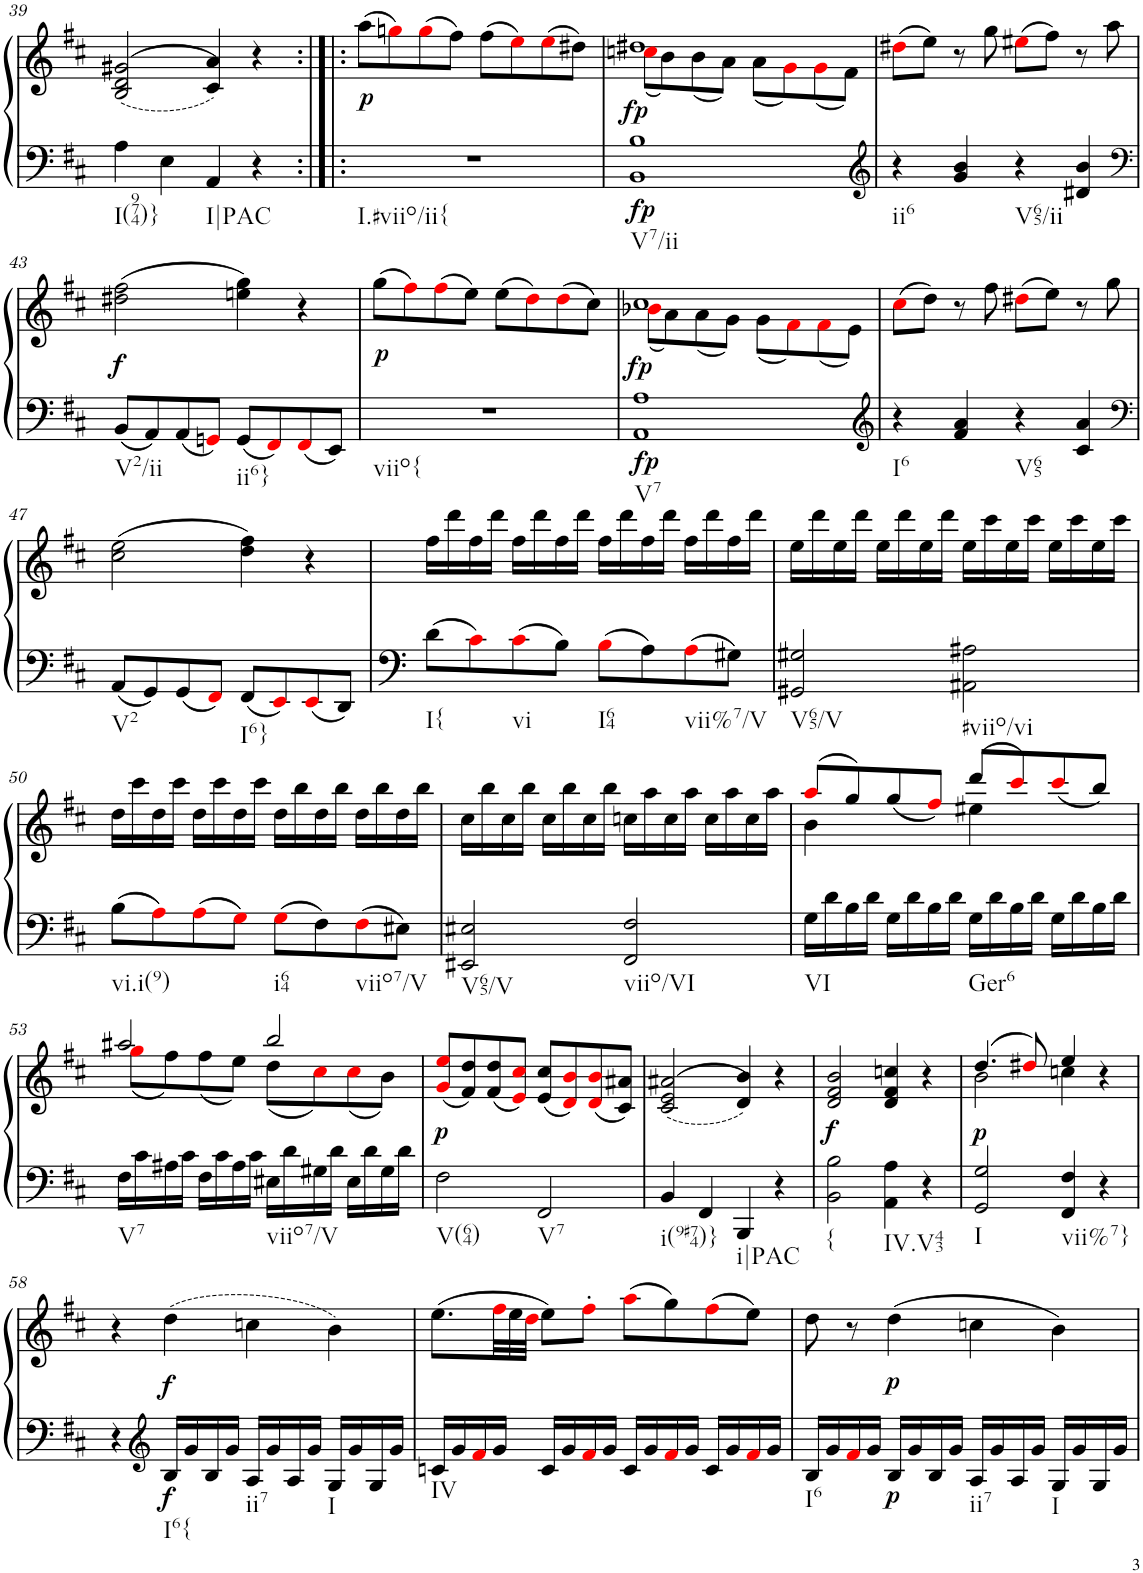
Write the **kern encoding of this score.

**kern	**kern	**dynam
*part1	*part1	*part1
*staff2	*staff1	*staff1/2
*I"Piano, Piano right	*	*
*I'Pno.	*	*
!!LO:PB:g=z
*clefF4	*clefG2	*
*k[f#c#]	*k[f#c#]	*
*M4/4	*M4/4	*
*met(c)	*met(c)	*
=39	=39	=39
!LO:TX:b:t=I(974)}	!	!
4A\	(>(2B/ 2d/ 2g#X/	.
4E\	.	.
!LO:TX:b:t=I|PAC	!	!
4AA/	4c#/ 4a/))	.
4r	4r	.
=40:|!|:	=40:|!|:	=40:|!|:
!LO:TX:b:t=I.#viio/ii{	!	!
!	!	!LO:DY:b
1r	(8aa\L	p
.	8ggni\)	.
.	(8ggi\	.
.	8ff#\J)	.
.	(8ff#\L	.
.	8eei\)	.
.	(8eei\	.
.	8dd#X\J)	.
=41	=41	=41
*	*^	*
!LO:TX:b:t=V7/ii	!	!	!
!	!	!	!LO:DY:b=2
!	!	!	!LO:DY:n=1:b
1BB 1B	1dd#X	(8ccni\L	fp fp
.	.	8b\)	.
.	.	(8b\	.
.	.	8a\J)	.
.	.	(8a\L	.
.	.	8gi\)	.
.	.	(8gi\	.
.	.	8f#\J)	.
*	*v	*v	*
=42	=42	=42
*clefG2	*	*
*	*^	*
!LO:TX:b:t=ii6	!	!	!
*	*v	*v	*
4r	(8dd#Xi\L	.
.	8ee\J)	.
4g/ 4b/	8r	.
.	8gg\	.
!LO:TX:b:t=V65/ii	!	!
4r	(8ee#Xi\L	.
.	8ff#\J)	.
4d#X/ 4b/	8r	.
.	8aa\	.
!!LO:LB:g=z
=43	=43	=43
*clefF4	*	*
!LO:TX:b:t=V2/ii	!	!
!	!	!LO:DY:b
8BB/L	(2dd#X\ 2ff#\	f
8AA/	.	.
8AA/	.	.
8GGni/J	.	.
!LO:TX:b:t=ii6}	!	!
8GG/L	4een\ 4gg\)	.
8FF#i/	.	.
8FF#i/	4r	.
8EE/J	.	.
=44	=44	=44
!LO:TX:b:t=viio{	!	!
!	!	!LO:DY:b
1r	(8gg\L	p
.	8ff#i\)	.
.	(8ff#i\	.
.	8ee\J)	.
.	(8ee\L	.
.	8ddi\)	.
.	(8ddi\	.
.	8cc#\J)	.
=45	=45	=45
*	*^	*
!LO:TX:b:t=V7	!	!	!
!	!	!	!LO:DY:b=2
!	!	!	!LO:DY:n=1:b
1AA 1A	1cc#	(8b-Xi\L	fp fp
.	.	8a\)	.
.	.	(8a\	.
.	.	8g\J)	.
.	.	(8g\L	.
.	.	8f#i\)	.
.	.	(8f#i\	.
.	.	8e\J)	.
*	*v	*v	*
=46	=46	=46
*clefG2	*	*
*	*^	*
!LO:TX:b:t=I6	!	!	!
*	*v	*v	*
4r	(8cc#i\L	.
.	8dd\J)	.
4f#/ 4a/	8r	.
.	8ff#\	.
!LO:TX:b:t=V65	!	!
4r	(8dd#Xi\L	.
.	8ee\J)	.
4c#/ 4a/	8r	.
.	8gg\	.
!!LO:LB:g=z
=47	=47	=47
*clefF4	*	*
!LO:TX:b:t=V2	!	!
8AA/L	(2cc#\ 2ee\	.
8GG/	.	.
8GG/	.	.
8FF#i/J	.	.
!LO:TX:b:t=I6}	!	!
8FF#/L	4dd\ 4ff#\)	.
8EEi/	.	.
8EEi/	4r	.
8DD/J	.	.
=48	=48	=48
!LO:TX:b:t=I{	!	!
8d\L	16ff#\LL	.
.	16ddd\	.
8c#i\	16ff#\	.
.	16ddd\JJ	.
!LO:TX:b:t=vi	!	!
8c#i\	16ff#\LL	.
.	16ddd\	.
8B\J	16ff#\	.
.	16ddd\JJ	.
!LO:TX:b:t=I64	!	!
8Bi\L	16ff#\LL	.
.	16ddd\	.
8A\	16ff#\	.
.	16ddd\JJ	.
!LO:TX:b:t=vii%7/V	!	!
8Ai\	16ff#\LL	.
.	16ddd\	.
8G#X\J	16ff#\	.
.	16ddd\JJ	.
=49	=49	=49
!LO:TX:b:t=V65/V	!	!
2GG#X/ 2G#X/	16ee\LL	.
.	16ddd\	.
.	16ee\	.
.	16ddd\JJ	.
.	16ee\LL	.
.	16ddd\	.
.	16ee\	.
.	16ddd\JJ	.
!LO:TX:b:t=#viio/vi	!	!
2AA#X\ 2A#X\	16ee\LL	.
.	16ccc#\	.
.	16ee\	.
.	16ccc#\JJ	.
.	16ee\LL	.
.	16ccc#\	.
.	16ee\	.
.	16ccc#\JJ	.
!!LO:LB:g=z
=50	=50	=50
!LO:TX:b:t=vi.i(9)	!	!
8B\L	16dd\LL	.
.	16ccc#\	.
8Ai\	16dd\	.
.	16ccc#\JJ	.
8Ai\	16dd\LL	.
.	16ccc#\	.
8Gi\J	16dd\	.
.	16ccc#\JJ	.
!LO:TX:b:t=i64	!	!
8Gi\L	16dd\LL	.
.	16bb\	.
8F#\	16dd\	.
.	16bb\JJ	.
!LO:TX:b:t=viio7/V	!	!
8F#i\	16dd\LL	.
.	16bb\	.
8E#X\J	16dd\	.
.	16bb\JJ	.
=51	=51	=51
!LO:TX:b:t=V65/V	!	!
2EE#X/ 2E#X/	16cc#\LL	.
.	16bb\	.
.	16cc#\	.
.	16bb\JJ	.
.	16cc#\LL	.
.	16bb\	.
.	16cc#\	.
.	16bb\JJ	.
!LO:TX:b:t=viio/VI	!	!
2FF#/ 2F#/	16ccn\LL	.
.	16aa\	.
.	16cc\	.
.	16aa\JJ	.
.	16cc\LL	.
.	16aa\	.
.	16cc\	.
.	16aa\JJ	.
=52	=52	=52
*	*^	*
!LO:TX:b:t=VI	!	!	!
16G\LL	(8aai/L	4b\	.
16d\	.	.	.
16B\	8gg/)	.	.
16d\JJ	.	.	.
16G\LL	(8gg/	4ryy	.
16d\	.	.	.
16B\	8ff#i/J)	.	.
16d\JJ	.	.	.
!LO:TX:b:t=Ger6	!	!	!
16G\LL	(8ddd/L	4ee#X\	.
16d\	.	.	.
16B\	8ccc#i/)	.	.
16d\JJ	.	.	.
16G\LL	(8ccc#i/	4ryy	.
16d\	.	.	.
16B\	8bb/J)	.	.
16d\JJ	.	.	.
!!LO:LB:g=z	!!
=53	=53	=53	=53
!LO:TX:b:t=V7	!	!	!
16F#\LL	2aa#X/	(8ggi\L	.
16c#\	.	.	.
16A#X\	.	8ff#\)	.
16c#\JJ	.	.	.
16F#\LL	.	(8ff#\	.
16c#\	.	.	.
16A#\	.	8ee\J)	.
16c#\JJ	.	.	.
!LO:TX:b:t=viio7/V	!	!	!
16E#X\LL	2bb/	(8dd\L	.
16d\	.	.	.
16G#X\	.	8cc#i\)	.
16d\JJ	.	.	.
16E#\LL	.	(8cc#i\	.
16d\	.	.	.
16G#\	.	8b\J)	.
16d\JJ	.	.	.
*	*v	*v	*
=54	=54	=54
!LO:TX:b:t=V(64)	!	!
!	!	!LO:DY:b
2F#\	(8gi/ 8eei/L	p
.	8f#/ 8dd/)	.
.	(8f#/ 8dd/	.
.	8ei/ 8cc#i/J)	.
!LO:TX:b:t=V7	!	!
2FF#/	(8e/ 8cc#/L	.
.	8di/ 8bi/)	.
.	(8di/ 8bi/	.
.	8c#/ 8a#X/J)	.
=55	=55	=55
!LO:TX:b:t=i(9#74)}	!	!
4BB/	(>(2c#/ 2e/ 2a#X/	.
4FF#/	.	.
!LO:TX:b:t=i|PAC	!	!
4BBB/	4d/ 4b/))	.
4r	4r	.
=56	=56	=56
!LO:TX:b:t={	!	!
!	!	!LO:DY:b
2BB\ 2B\	2d/ 2f#/ 2b/	f
!LO:TX:b:t=IV.V43	!	!
4AA\ 4A\	4d/ 4f#/ 4ccn/	.
4r	4r	.
=57	=57	=57
*	*^	*
!LO:TX:b:t=I	!	!	!
!	!	!	!LO:DY:b
2GG/ 2G/	(4.dd/	2b\	p
.	8dd#Xi/)	.	.
!LO:TX:b:t=vii%7}	!	!	!
4FF#/ 4F#/	4ee/	4ccn\	.
4r	4r	4ryy	.
*	*v	*v	*
!!LO:LB:g=z
=58	=58	=58
4r	4r	.
*clefG2	*	*
!LO:TX:b:t=I6{	!	!
!	!	!LO:DY:b=2
!	!	!LO:DY:n=1:b
16B/LL	(4dd\	f f
16g/	.	.
16B/	.	.
16g/JJ	.	.
!LO:TX:b:t=ii7	!	!
16A/LL	4ccn\	.
16g/	.	.
16A/	.	.
16g/JJ	.	.
!LO:TX:b:t=I	!	!
16G/LL	4b\)	.
16g/	.	.
16G/	.	.
16g/JJ	.	.
=59	=59	=59
!LO:TX:b:t=IV	!	!
16cn/LL	(8.ee\L	.
16g/	.	.
16f#i/	.	.
*	*Xbrackettup	*
16g/JJ	48ff#i\LL	.
.	48ee\	.
.	48ddi\JJJ	.
16c/LL	8ee\L)	.
16g/	.	.
16f#i/	8ff#'i\J	.
16g/JJ	.	.
16c/LL	(8aai\L	.
16g/	.	.
16f#i/	8gg\)	.
16g/JJ	.	.
16c/LL	(8ff#i\	.
16g/	.	.
16f#i/	8ee\J)	.
16g/JJ	.	.
=60	=60	=60
!LO:TX:b:t=I6	!	!
16B/LL	8dd\	.
16g/	.	.
16f#i/	8r	.
16g/JJ	.	.
!	!	!LO:DY:b=2
!	!	!LO:DY:n=1:b
16B/LL	(4dd\	p p
16g/	.	.
16B/	.	.
16g/JJ	.	.
!LO:TX:b:t=ii7	!	!
16A/LL	4ccn\	.
16g/	.	.
16A/	.	.
16g/JJ	.	.
!LO:TX:b:t=I	!	!
16G/LL	4b\)	.
16g/	.	.
16G/	.	.
16g/JJ	.	.
=	=	=
*-	*-	*-
